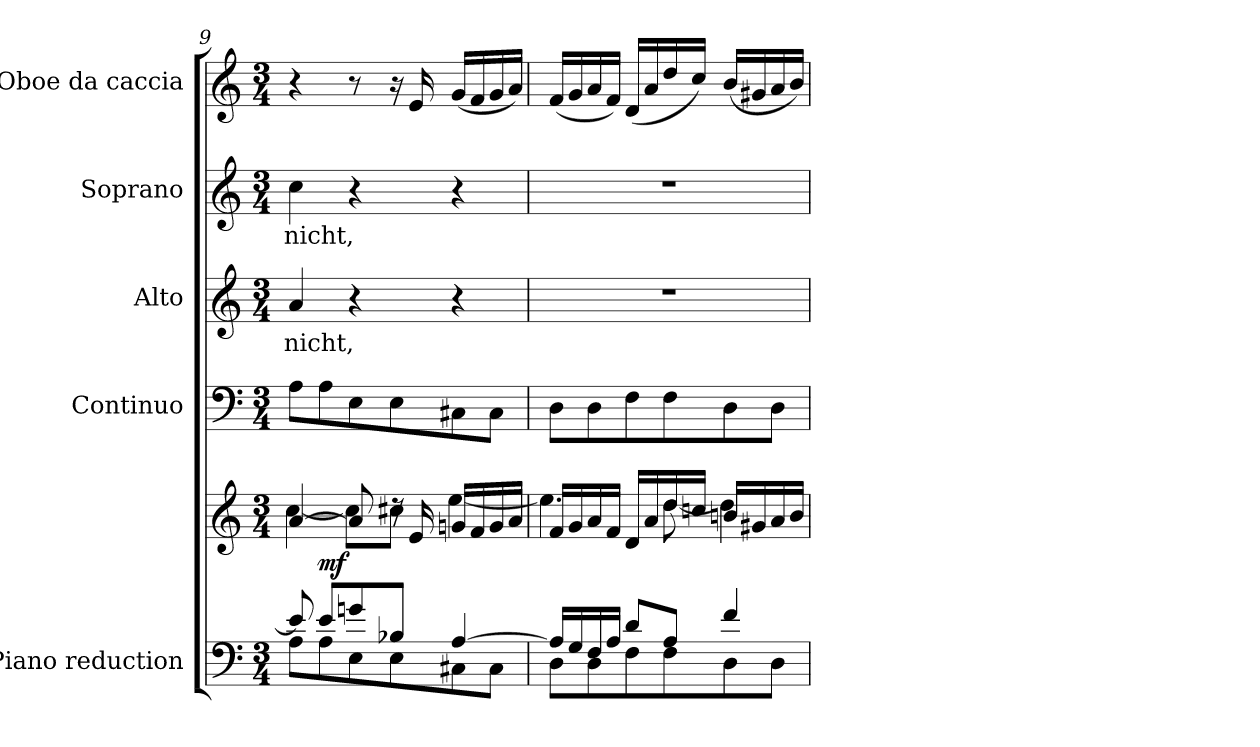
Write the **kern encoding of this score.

**kern	**kern	**dynam	**kern	**kern	**text	**kern	**text	**kern
*part5	*part5	*part5	*part4	*part3	*part3	*part2	*part2	*part1
*staff6	*staff5	*staff5/6	*staff4	*staff3	*staff3	*staff2	*staff2	*staff1
*I"Piano reduction	*	*	*I"Continuo	*I"Alto	*	*I"Soprano	*	*I"Oboe da caccia
*I'Pno	*	*	*	*	*	*	*	*I'Ob
!!LO:PB:g=z
*clefF4	*clefG2	*	*clefF4	*clefG2	*	*clefG2	*	*clefG2
*k[]	*k[]	*	*k[]	*k[]	*	*k[]	*	*k[]
*M3/4	*M3/4	*	*M3/4	*M3/4	*	*M3/4	*	*M3/4
=9	=9	=9	=9	=9	=9	=9	=9	=9
*^	*^	*	*	*	*	*	*	*
!	!	!	!	!	!	!	!LO:LY:b	!	!LO:LY:b	!
*	*	*	*^	*	*	*	*	*	*	*
8e/]	8A\L	[4a/	[4cc\	8ryy	.	8A\L	4a/	nicht,	4cc\	nicht,	4r
!	!	!	!	!	!LO:DY:b	!	!	!	!	!	!
8e/L	8A\	.	.	2ryy	mf	8A\	.	.	.	.	.
8gn/	8E\	8a/]	8cc\L]	.	.	8E\	4r	.	4r	.	8r
8B-X/J	8E\	16rdd	8cc#X\J	.	.	8E\	.	.	.	.	16r
.	.	16e/	.	.	.	.	.	.	.	.	16e/
[4A/	8C#X\	16gn/LL	[4ee\	.	.	8C#X\	4r	.	4r	.	(<16g/LL
.	.	16f/	.	.	.	.	.	.	.	.	16f/
.	8C#\J	16g/	.	8ryy	.	8C#\J	.	.	.	.	16g/
.	.	16a/JJ	.	.	.	.	.	.	.	.	16a/JJ)
*	*	*	*v	*v	*	*	*	*	*	*	*
=10	=10	=10	=10	=10	=10	=10	=10	=10	=10	=10
16A/LL]	8D\L	16f/LL	4.ee\]	.	8D\L	2.r	.	2.r	.	(<16f/LL
16G/	.	16g/	.	.	.	.	.	.	.	16g/
16F/	8D\	16a/	.	.	8D\	.	.	.	.	16a/
16A/JJ	.	16f/JJ	.	.	.	.	.	.	.	16f/JJ)
8d/L	8F\	16d/LL	.	.	8F\	.	.	.	.	(<16d/LL
.	.	16a/	.	.	.	.	.	.	.	16a/
8A/J	8F\	16dd/	[8dd\	.	8F\	.	.	.	.	16dd/
.	.	16ccn/JJ	.	.	.	.	.	.	.	16cc/JJ)
4f/	8D\	16bn/LL	4dd\]	.	8D\	.	.	.	.	(<16b/LL
.	.	16g#X/	.	.	.	.	.	.	.	16g#X/
.	8D\J	16a/	.	.	8D\J	.	.	.	.	16a/
.	.	16b/JJ	.	.	.	.	.	.	.	16b/JJ)
*v	*v	*	*	*	*	*	*	*	*	*
*	*v	*v	*	*	*	*	*	*	*
=	=	=	=	=	=	=	=	=
*-	*-	*-	*-	*-	*-	*-	*-	*-
